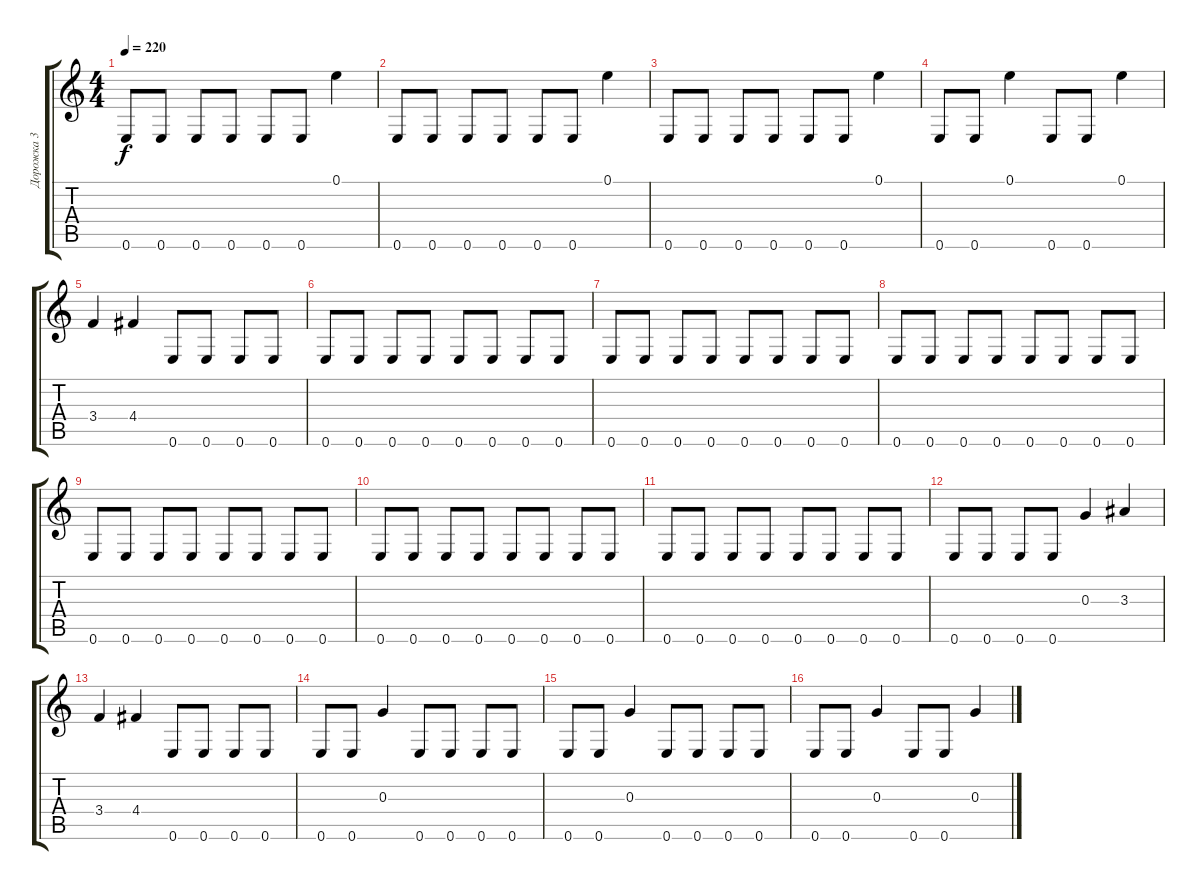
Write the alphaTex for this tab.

\track ("Дорожка 3" "Дорожка 3") {instrument distortionguitar}
\staff {score tabs}
\tuning (E4 B3 G3 D3 A2 E2) {hide}
\ts (4 4)
\tempo 220
\clef g2
\ks c
0.6.8{dy f} 0.6.8 0.6.8 0.6.8 0.6.8 0.6.8 0.1.4 |
0.6.8 0.6.8 0.6.8 0.6.8 0.6.8 0.6.8 0.1.4 |
0.6.8 0.6.8 0.6.8 0.6.8 0.6.8 0.6.8 0.1.4 |
0.6.8 0.6.8 0.1.4 0.6.8 0.6.8 0.1.4 |
3.4.4 4.4.4 0.6.8 0.6.8 0.6.8 0.6.8 |
0.6.8 0.6.8 0.6.8 0.6.8 0.6.8 0.6.8 0.6.8 0.6.8 |
0.6.8 0.6.8 0.6.8 0.6.8 0.6.8 0.6.8 0.6.8 0.6.8 |
0.6.8 0.6.8 0.6.8 0.6.8 0.6.8 0.6.8 0.6.8 0.6.8 |
0.6.8 0.6.8 0.6.8 0.6.8 0.6.8 0.6.8 0.6.8 0.6.8 |
0.6.8 0.6.8 0.6.8 0.6.8 0.6.8 0.6.8 0.6.8 0.6.8 |
0.6.8 0.6.8 0.6.8 0.6.8 0.6.8 0.6.8 0.6.8 0.6.8 |
0.6.8 0.6.8 0.6.8 0.6.8 0.3.4 3.3.4 |
3.4.4 4.4.4 0.6.8 0.6.8 0.6.8 0.6.8 |
0.6.8 0.6.8 0.3.4 0.6.8 0.6.8 0.6.8 0.6.8 |
0.6.8 0.6.8 0.3.4 0.6.8 0.6.8 0.6.8 0.6.8 |
0.6.8 0.6.8 0.3.4 0.6.8 0.6.8 0.3.4
